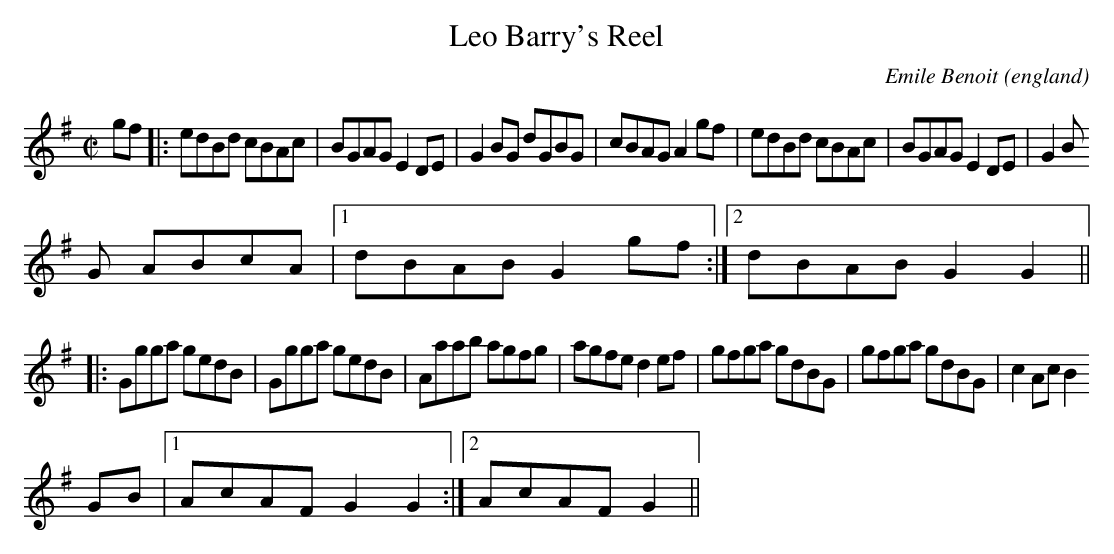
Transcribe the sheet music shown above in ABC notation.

X:1
T:Leo Barry's Reel
O:england
C:Emile Benoit
M:C|
L:1/8
K:G
gf|:edBd cBAc|BGAG E2 DE|G2 BG dGBG|cBAG A2 gf|edBd cBAc|BGAG E2 DE|G2 B
G ABcA|1dBAB G2 gf:|2dBAB G2G2||
|:Ggga gedB|Ggga gedB|Aaab agfg|agfe d2 ef|gfga gdBG|gfga gdBG|c2 Ac B2
GB|1AcAF G2G2:|2AcAF G2||
